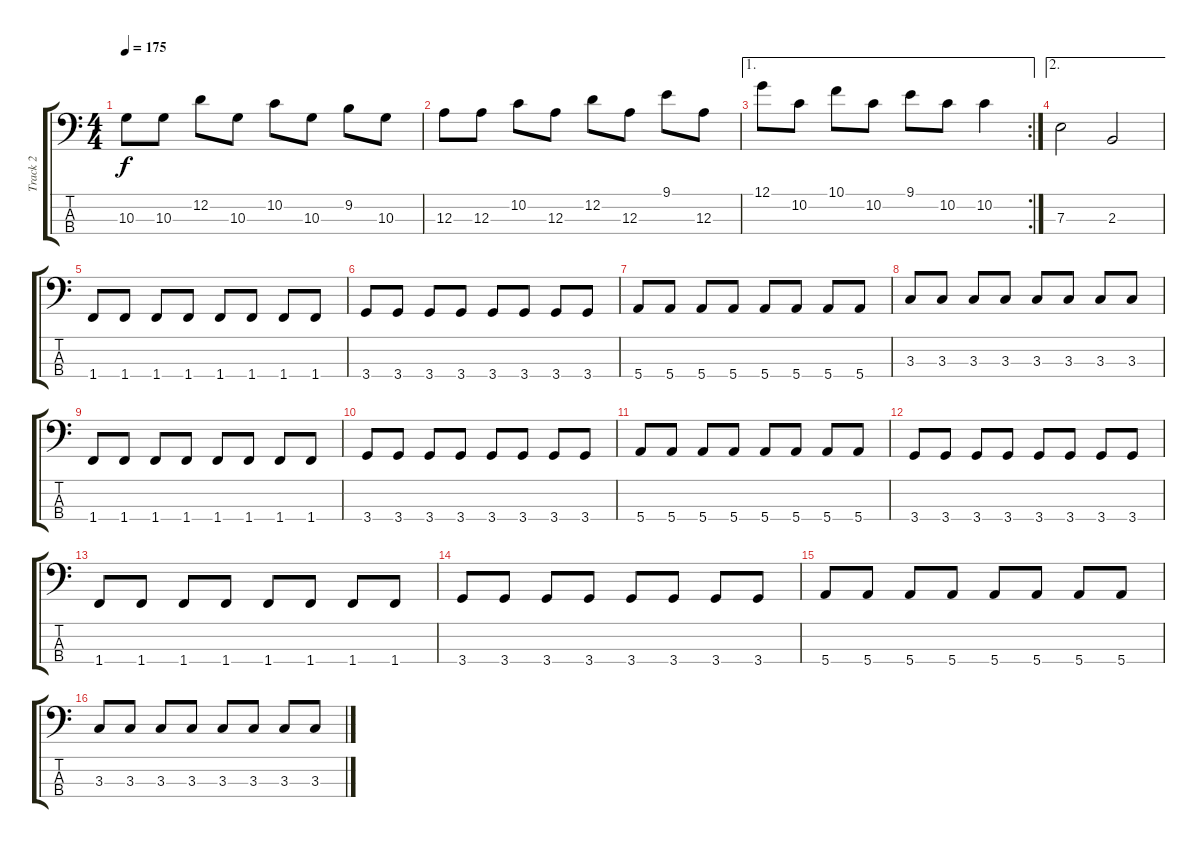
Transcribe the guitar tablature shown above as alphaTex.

\track ("Track 2" "Track 2") {instrument electricbassfinger}
\staff {score tabs}
\tuning (G2 D2 A1 E1) {hide}
\ts (4 4)
\tempo 175
\clef f4
\ks c
10.3.8{dy f} 10.3.8 12.2.8 10.3.8 10.2.8 10.3.8 9.2.8 10.3.8 |
12.3.8 12.3.8 10.2.8 12.3.8 12.2.8 12.3.8 9.1.8 12.3.8 |
\ae 1
\rc 2
12.1.8 10.2.8 10.1.8 10.2.8 9.1.8 10.2.8 10.2.4 |
\ae 2
7.3.2 2.3.2 |
1.4.8 1.4.8 1.4.8 1.4.8 1.4.8 1.4.8 1.4.8 1.4.8 |
3.4.8 3.4.8 3.4.8 3.4.8 3.4.8 3.4.8 3.4.8 3.4.8 |
5.4.8 5.4.8 5.4.8 5.4.8 5.4.8 5.4.8 5.4.8 5.4.8 |
3.3.8 3.3.8 3.3.8 3.3.8 3.3.8 3.3.8 3.3.8 3.3.8 |
1.4.8 1.4.8 1.4.8 1.4.8 1.4.8 1.4.8 1.4.8 1.4.8 |
3.4.8 3.4.8 3.4.8 3.4.8 3.4.8 3.4.8 3.4.8 3.4.8 |
5.4.8 5.4.8 5.4.8 5.4.8 5.4.8 5.4.8 5.4.8 5.4.8 |
3.4.8 3.4.8 3.4.8 3.4.8 3.4.8 3.4.8 3.4.8 3.4.8 |
1.4.8 1.4.8 1.4.8 1.4.8 1.4.8 1.4.8 1.4.8 1.4.8 |
3.4.8 3.4.8 3.4.8 3.4.8 3.4.8 3.4.8 3.4.8 3.4.8 |
5.4.8 5.4.8 5.4.8 5.4.8 5.4.8 5.4.8 5.4.8 5.4.8 |
3.3.8 3.3.8 3.3.8 3.3.8 3.3.8 3.3.8 3.3.8 3.3.8
